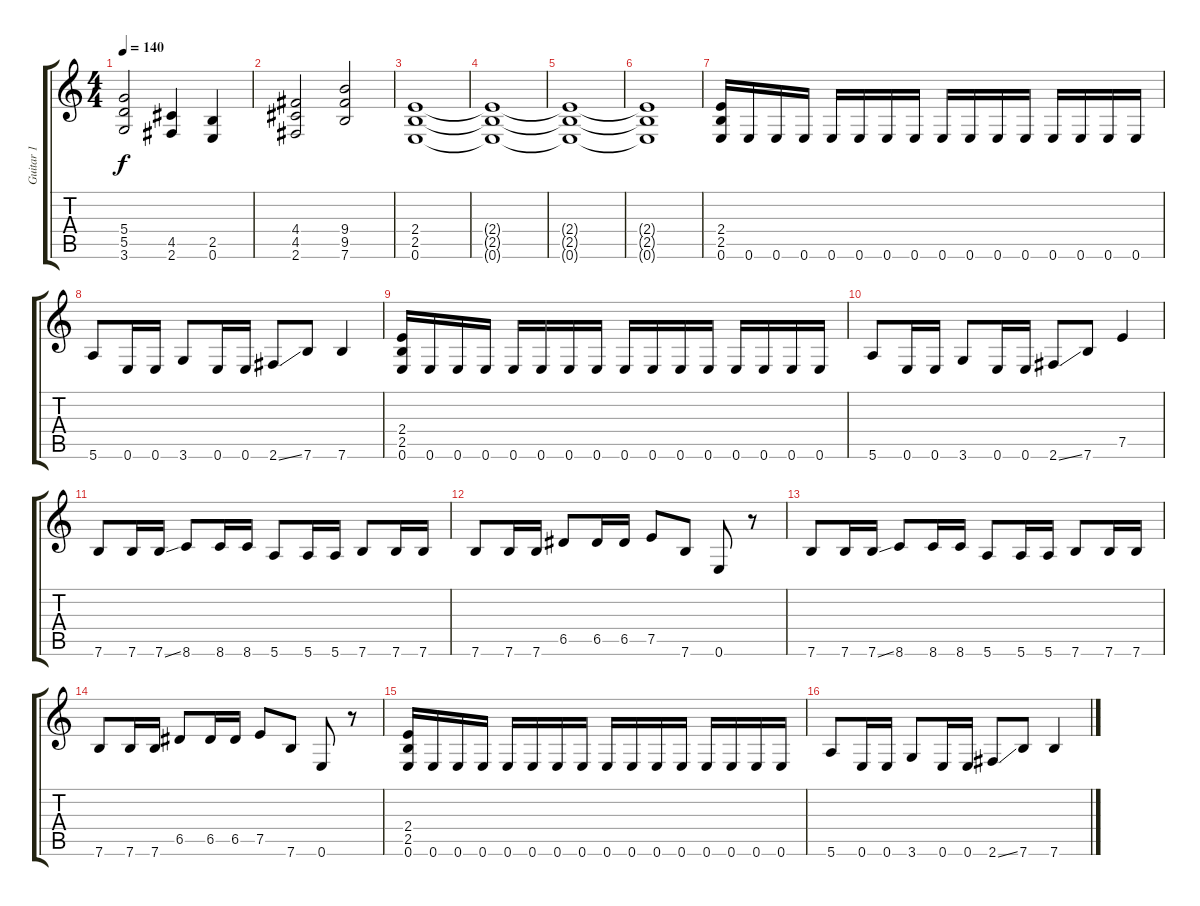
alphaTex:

\track ("Guitar 1" "Guitar 1") {instrument distortionguitar}
\staff {score tabs}
\tuning (E4 B3 G3 D3 A2 E2) {hide}
\ts (4 4)
\tempo 140
\clef g2
\ks c
(5.4 5.5 3.6).2{dy f} (4.5 2.6).4 (2.5 0.6).4 |
(4.4 4.5 2.6).2 (9.4 9.5 7.6).2 |
(2.4 2.5 0.6).1 |
(2.4{t} 2.5{t} 0.6{t}).1 |
(2.4{t} 2.5{t} 0.6{t}).1 |
(2.4{t} 2.5{t} 0.6{t}).1 |
(2.4 2.5 0.6).16 0.6.16 0.6.16 0.6.16 0.6.16 0.6.16 0.6.16 0.6.16 0.6.16 0.6.16 0.6.16 0.6.16 0.6.16 0.6.16 0.6.16 0.6.16 |
5.6.8 0.6.16 0.6.16 3.6.8 0.6.16 0.6.16 2.6{ss}.8 7.6.8 7.6.4 |
(2.4 2.5 0.6).16 0.6.16 0.6.16 0.6.16 0.6.16 0.6.16 0.6.16 0.6.16 0.6.16 0.6.16 0.6.16 0.6.16 0.6.16 0.6.16 0.6.16 0.6.16 |
5.6.8 0.6.16 0.6.16 3.6.8 0.6.16 0.6.16 2.6{ss}.8 7.6.8 7.5.4 |
7.6.8 7.6.16 7.6{ss}.16 8.6.8 8.6.16 8.6.16 5.6.8 5.6.16 5.6.16 7.6.8 7.6.16 7.6.16 |
7.6.8 7.6.16 7.6.16 6.5.8 6.5.16 6.5.16 7.5.8 7.6.8 0.6.8 r.8 |
7.6.8 7.6.16 7.6{ss}.16 8.6.8 8.6.16 8.6.16 5.6.8 5.6.16 5.6.16 7.6.8 7.6.16 7.6.16 |
7.6.8 7.6.16 7.6.16 6.5.8 6.5.16 6.5.16 7.5.8 7.6.8 0.6.8 r.8 |
(2.4 2.5 0.6).16 0.6.16 0.6.16 0.6.16 0.6.16 0.6.16 0.6.16 0.6.16 0.6.16 0.6.16 0.6.16 0.6.16 0.6.16 0.6.16 0.6.16 0.6.16 |
5.6.8 0.6.16 0.6.16 3.6.8 0.6.16 0.6.16 2.6{ss}.8 7.6.8 7.6.4
